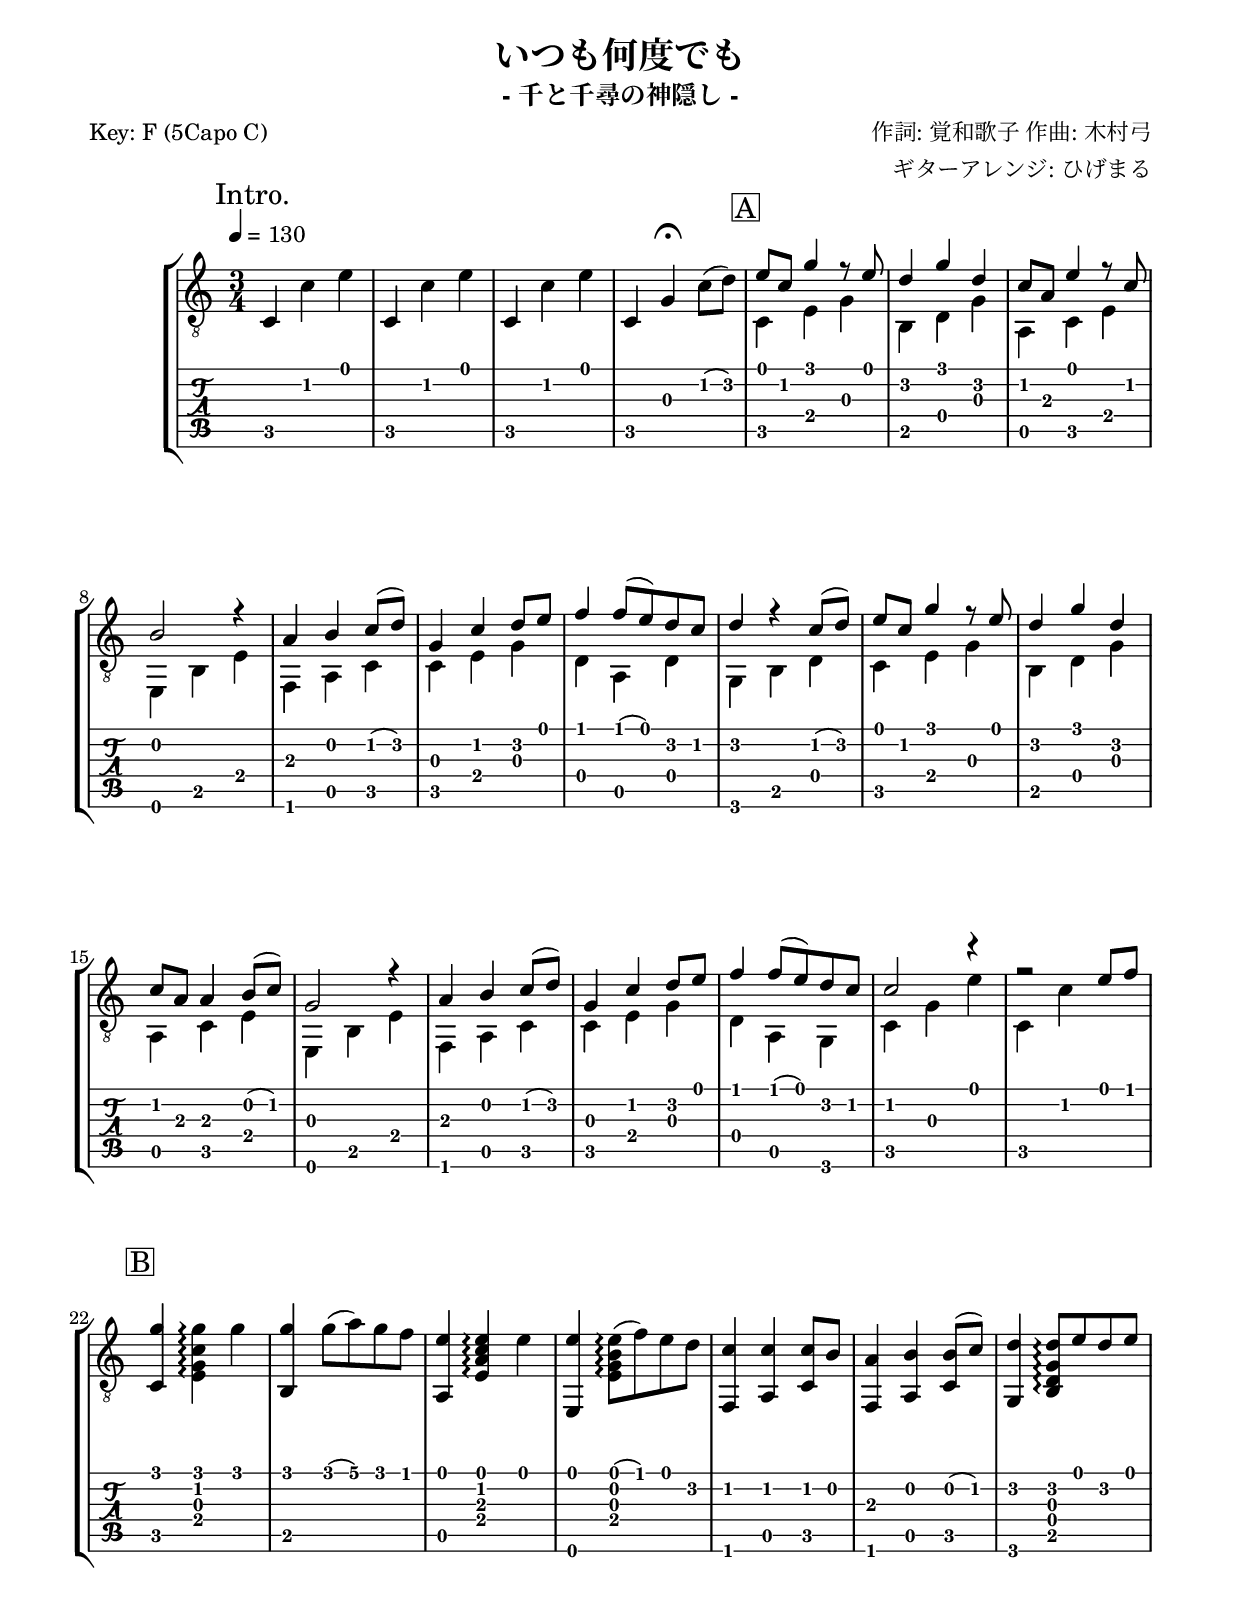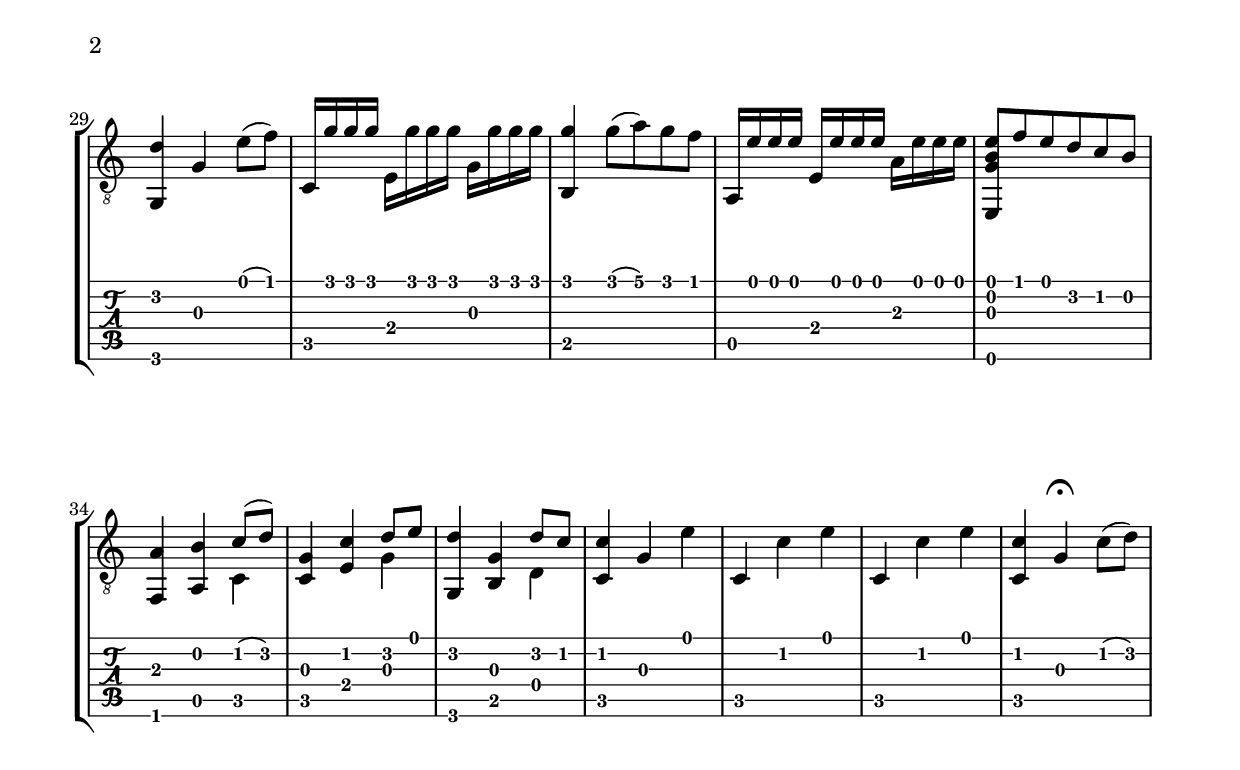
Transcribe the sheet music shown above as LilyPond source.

\version "2.13.7"

\header {
  title = "いつも何度でも"
  subtitle = "- 千と千尋の神隠し -"
  composer = "作詞: 覚和歌子 作曲: 木村弓"
  arranger = "ギターアレンジ: ひげまる"
  poet = "Key: F (5Capo C)"
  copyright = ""
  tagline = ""
}

\paper {
  #(set-paper-size "a4")
  line-width = 18.0 \cm
  top-margin = 1.5 \cm
  bottom-margin = 2 \cm
}

mainTrack = {
  \tempo 4=130
  \key c \major
  \time 3/4

                                % Intro
  \mark \markup {Intro.}
  c4\5 c'\2 e'\1 | c\5 c'\2 e'\1 |  c\5 c'\2 e'\1 | c\5 g\3\fermata c'8\2 (d'\2)

                                % A
  \mark \markup { \box A }
  <<
    { e'8\1 c'\2 g'4\1 r8 e'\1 | d'4\2 g'\1 d'\2 }
    \\{ c4\5 e\4 g\3 | b,\5 d\4 g\3 }
  >>
  <<
    { c'8\2 a\3 e'4\1 r8 c'\2 | b2\2 r4 }
    \\{ a,4\5 c\5 e\4 | e,\6 b,\5 e\4 }
  >>
  <<
    { a4\3 b\2 c'8\2( d'\2 ) | g4\3 c'\2 d'8\2 e'\1 }
    \\{ f,4\6 a,\5 c\5 | c\5 e\4 g\3}
  >>
  <<
    { f'4\1 f'8\1( e'\1) d'\2 c'\2 | d'4\2 r4 c'8\2( d'\2) }
    \\{ d4\4 a,\5 d\4 | g,\6 b,\5 d\4}
  >>

  <<
    { e'8\1 c'\2 g'4\1 r8 e'\1 | d'4\2 g'\1 d'\2 }
    \\{ c4\5 e\4 g\3 | b,\5 d\4 g\3 }
  >>
  <<
    { c'8\2 a\3 a4\3 b8\2(c'\2) | g2\3 r4 }
    \\{ a,4\5 c\5 e\4 | e,\6 b,\5 e\4 }
  >>
  <<
    { a4\3 b\2 c'8\2( d'\2 ) | g4\3 c'\2 d'8\2 e'\1 }
    \\{ f,4\6 a,\5 c\5 | c\5 e\4 g\3}
  >>
  <<
    { f'4\1 f'8\1( e'\1) d'\2 c'\2 | c'2\2 r4 | r2 e'8\1 f'\1 }
    \\{ d4\4 a,\5 g,\6 | c\5 g\3 e'\1 | c\5 c'\2 }
  >>

                                % B
  \mark \markup { \box B }
  <g'\1 c\5 >4 <g'\1 c'\2 g\3 e\4 >\arpeggio g'\1
  <g'\1 b,\5 >4 g'8\1( a'\1) g'\1 f'\1

  <e'\1 a,\5 >4 <e'\1 c'\2 a\3 e\4 >\arpeggio e'\1
  <e'\1 e,\6 >4 <e'\1 b\2 g\3 e\4 >8\arpeggio( f'\1) e'\1 d'\2

  <c'\2 f,\6 >4 <a,\5 c'\2 > <c'\2 c\5 >8 b\2
  <f,\6 a\3 >4 <a,\5 b\2 >4 <c\5 b\2 >8^( c'\2)

  <g,\6 d'\2 >4 <d'\2 g\3 d\4 b,\5 >8\arpeggio e'\1 d'\2 e'\1
  <g,\6 d'\2 >4 g\3 e'8\1( f'\1)

  c16\5 g'\1 g'\1 g'\1 e\4 g'\1 g'\1 g'\1 g\3 g'\1 g'\1 g'\1
  <b,\5 g'\1>4 g'8\1( a'\1) g'\1 f'\1

  a,16\5 e'\1 e'\1 e'\1 e\4 e'\1 e'\1 e'\1 a\3 e'\1 e'\1 e'\1
  <e,\6 g\3 b\2 e'\1>8 f'\1 e'\1 d'\2 c'\2 b\2

  <f,\6 a\3>4 <a,\5 b\2> <<{ c'8\2( d'\2) }\\{ c4\5 }>>
  <c\5 g\3>4 <e\4 c'\2> <<{ d'8\2 e'\1 }\\{ g4\3 }>>

  <g,\6 d'\2>4 <b,\5 g\3> <<{ d'8\2 c'\2 }\\{ d4\4 }>>
  <c\5 c'\2>4 g\3 e'\1 | c\5 c'\2 e'\1 | c\5 c'\2 e'\1 |
  <c\5 c'\2>4 g\3\fermata c'8\2( d'\2 )
}

\score {
  \new StaffGroup <<
    \new Staff {
      \clef "treble_8"

      \mainTrack
    }
    \new TabStaff {
      \clef "tab"

      \set TabStaff.stringTunings = #guitar-tuning

      \mainTrack
    }
  >>

  \layout {
    \context {
      \Staff
      \override StringNumber #'transparent = ##t
    }
  }

  \midi {}
}
